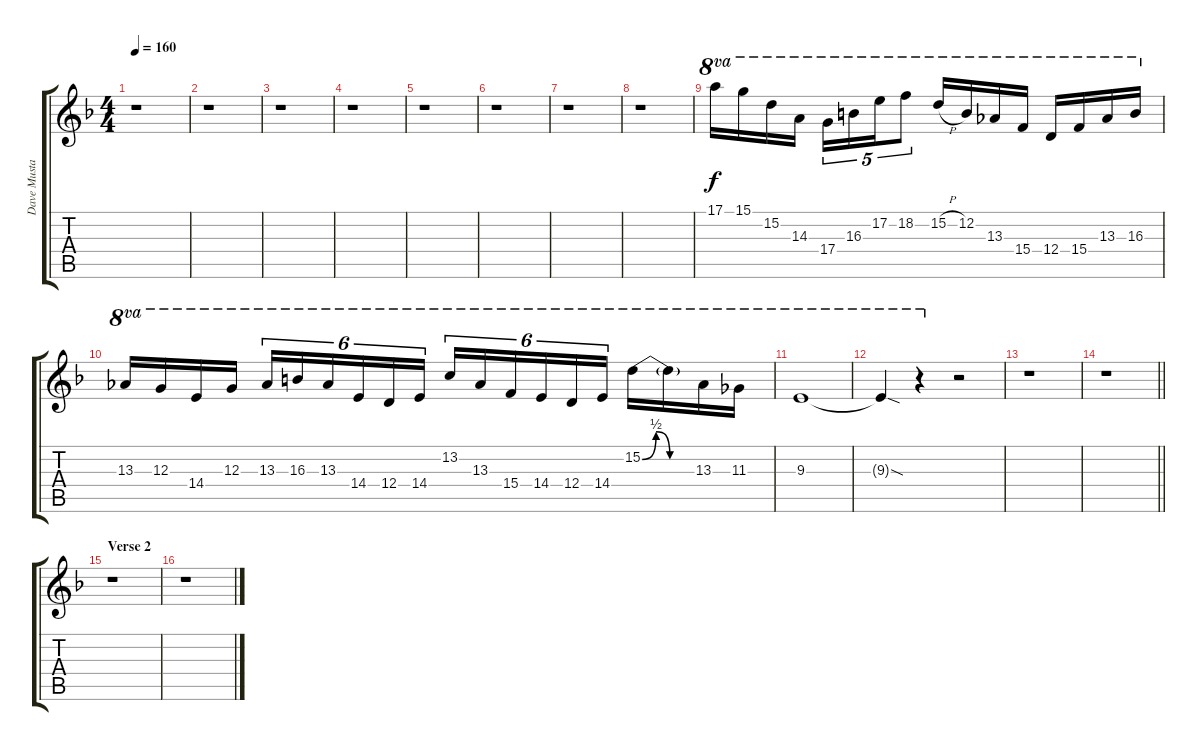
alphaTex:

\track ("Dave Mustaine - Lead 1" "Dave Musta") {instrument distortionguitar}
\staff {score tabs}
\tuning (E4 B3 G3 D3 A2 E2) {hide}
\ts (4 4)
\tempo 160
\clef g2
\ks f
r.1{dy f} |
r.1 |
r.1 |
r.1 |
r.1 |
r.1 |
r.1 |
r.1 |
17.1.16{ot 8va} 15.1.16{ot 8va} 15.2.16{ot 8va} 14.3.16{ot 8va} 17.4.16{tu (5 4) ot 8va} 16.3.16{tu (5 4) ot 8va} 17.2.16{tu (5 4) ot 8va} 18.2.8{tu (5 4) ot 8va} 15.2{h}.16{ot 8va} 12.2.16{ot 8va} 13.3.16{ot 8va} 15.4.16{ot 8va} 12.4.16{ot 8va} 15.4.16{ot 8va} 13.3.16{ot 8va} 16.3.16{ot 8va} |
13.3.16{ot 8va} 12.3.16{ot 8va} 14.4.16{ot 8va} 12.3.16{ot 8va} 13.3.16{tu (6 4) ot 8va} 16.3.16{tu (6 4) ot 8va} 13.3.16{tu (6 4) ot 8va} 14.4.16{tu (6 4) ot 8va} 12.4.16{tu (6 4) ot 8va} 14.4.16{tu (6 4) ot 8va} 13.2.16{tu (6 4) ot 8va} 13.3.16{tu (6 4) ot 8va} 15.4.16{tu (6 4) ot 8va} 14.4.16{tu (6 4) ot 8va} 12.4.16{tu (6 4) ot 8va} 14.4.16{tu (6 4) ot 8va} 15.2{be (bendrelease 0 0 30 2 30 2 60 0)}.16{ot 8va} 15.2{be (hold 0 0 60 0) t}.16{ot 8va} 13.3.16{ot 8va} 11.3.16{ot 8va} |
9.3.1{ot 8va} |
9.3{sod t}.4{ot 8va} r.4{ot 8va} r.2 |
r.1 |
\barLineRight lightlight
r.1 |
\section ("" "Verse 2")
r.1 |
r.1
